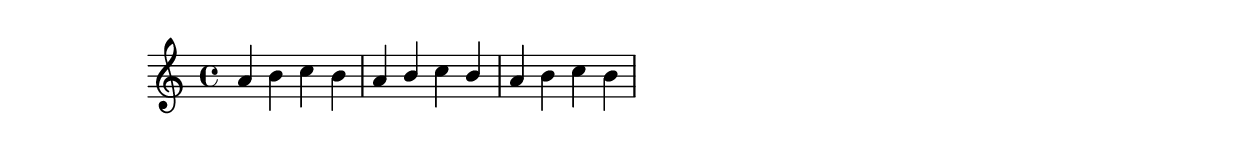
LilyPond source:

%% Do not edit this file; it is auto-generated from LSR http://lsr.dsi.unimi.it
%% This file is in the public domain.
\version "2.11.48"

\header {
  lsrtags = "editorial-annotations"

  texidoc = "
The default direction of stems on the center line of the staff is set
by the @code{Stem} property @code{neutral-direction}.

"
  doctitle = "Default direction of stems on the center line of the staff"
} % begin verbatim
\relative c'' {
  a4 b c b
  \override Stem #'neutral-direction = #up
  a4 b c b
  \override Stem #'neutral-direction = #down
  a4 b c b
}
